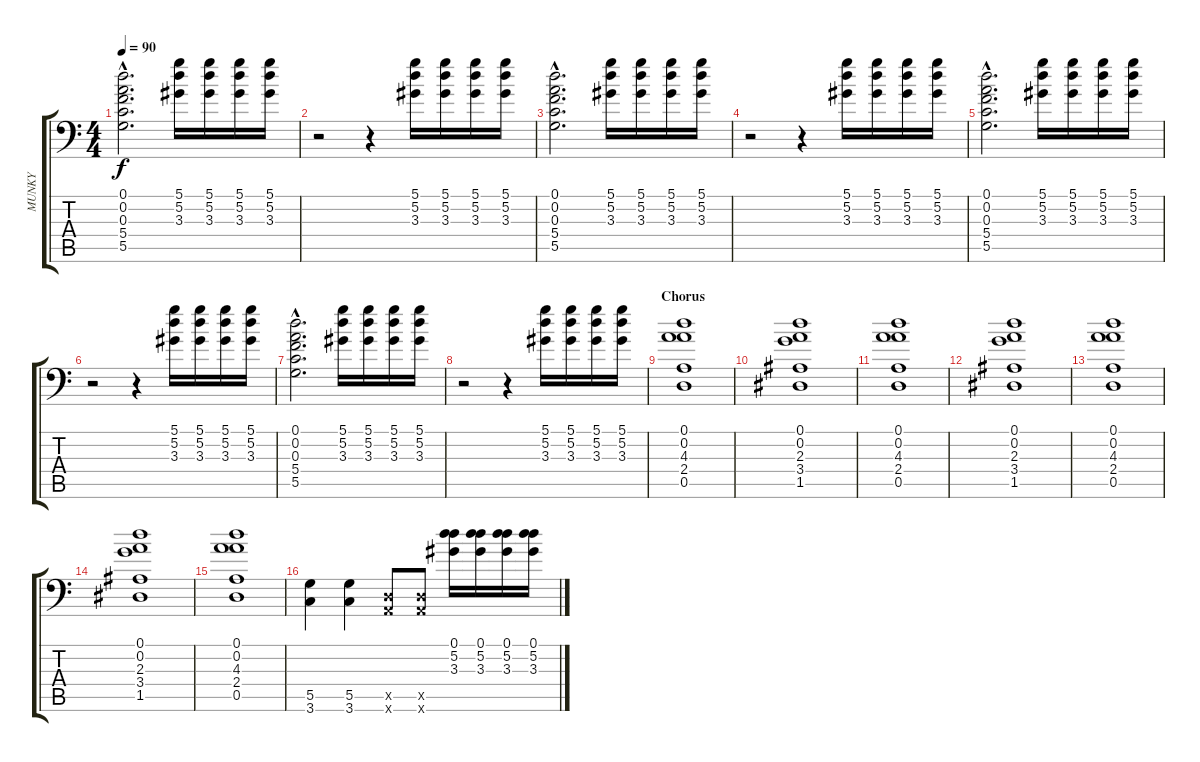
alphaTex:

\track ("MUNKY" "MUNKY") {instrument distortionguitar}
\staff {score tabs}
\tuning (D4 A3 F3 G2 D2 A1) {hide}
\ts (4 4)
\tempo 90
\clef f4
\ks c
(0.1{hac} 0.2{hac} 0.3{hac} 5.4{hac} 5.5{hac}).2{d dy f} (5.1 5.2 3.3).16 (5.1 5.2 3.3).16 (5.1 5.2 3.3).16 (5.1 5.2 3.3).16 |
r.2 r.4 (5.1 5.2 3.3).16 (5.1 5.2 3.3).16 (5.1 5.2 3.3).16 (5.1 5.2 3.3).16 |
(0.1{hac} 0.2{hac} 0.3{hac} 5.4{hac} 5.5{hac}).2{d} (5.1 5.2 3.3).16 (5.1 5.2 3.3).16 (5.1 5.2 3.3).16 (5.1 5.2 3.3).16 |
r.2 r.4 (5.1 5.2 3.3).16 (5.1 5.2 3.3).16 (5.1 5.2 3.3).16 (5.1 5.2 3.3).16 |
(0.1{hac} 0.2{hac} 0.3{hac} 5.4{hac} 5.5{hac}).2{d} (5.1 5.2 3.3).16 (5.1 5.2 3.3).16 (5.1 5.2 3.3).16 (5.1 5.2 3.3).16 |
r.2 r.4 (5.1 5.2 3.3).16 (5.1 5.2 3.3).16 (5.1 5.2 3.3).16 (5.1 5.2 3.3).16 |
(0.1{hac} 0.2{hac} 0.3{hac} 5.4{hac} 5.5{hac}).2{d} (5.1 5.2 3.3).16 (5.1 5.2 3.3).16 (5.1 5.2 3.3).16 (5.1 5.2 3.3).16 |
r.2 r.4 (5.1 5.2 3.3).16 (5.1 5.2 3.3).16 (5.1 5.2 3.3).16 (5.1 5.2 3.3).16 |
\section ("" "Chorus")
(0.1 0.2 4.3 2.4 0.5).1 |
(0.1 0.2 2.3 3.4 1.5).1 |
(0.1 0.2 4.3 2.4 0.5).1 |
(0.1 0.2 2.3 3.4 1.5).1 |
(0.1 0.2 4.3 2.4 0.5).1 |
(0.1 0.2 2.3 3.4 1.5).1 |
(0.1 0.2 4.3 2.4 0.5).1 |
(5.5 3.6).4 (5.5 3.6).4 (0.5{x} 0.6{x}).8 (0.5{x} 0.6{x}).8 (0.1 5.2 3.3).16 (0.1 5.2 3.3).16 (0.1 5.2 3.3).16 (0.1 5.2 3.3).16
